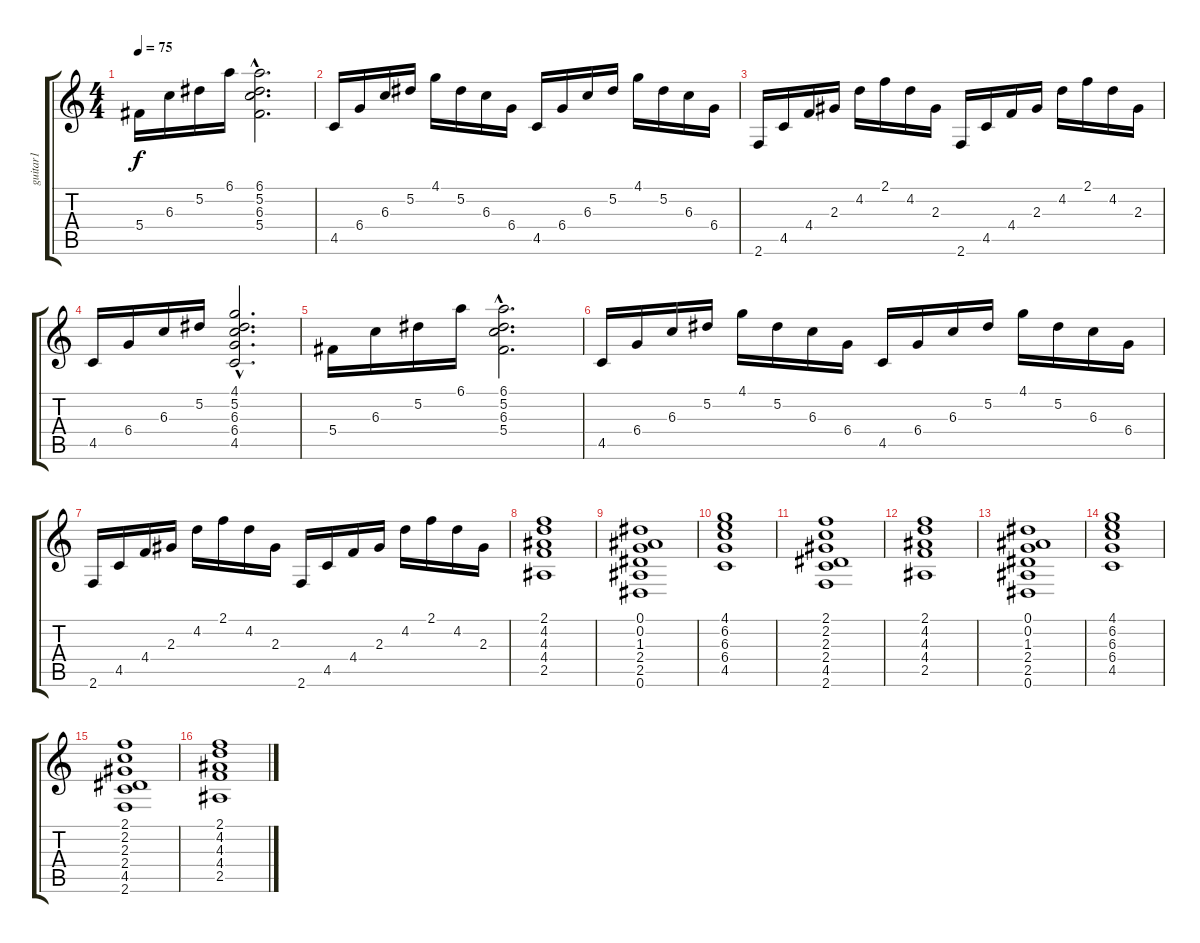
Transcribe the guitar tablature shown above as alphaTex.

\track ("guitar1" "guitar1") {instrument electricguitarclean}
\staff {score tabs}
\tuning (Eb4 Bb3 Gb3 Db3 Ab2 Eb2) {hide}
\ts (4 4)
\tempo 75
\clef g2
\ks c
5.4.16{dy f} 6.3.16 5.2.16 6.1.16 (6.1{hac} 5.2{hac} 6.3{hac} 5.4{hac}).2{d} |
4.5.16 6.4.16 6.3.16 5.2.16 4.1.16 5.2.16 6.3.16 6.4.16 4.5.16 6.4.16 6.3.16 5.2.16 4.1.16 5.2.16 6.3.16 6.4.16 |
2.6.16 4.5.16 4.4.16 2.3.16 4.2.16 2.1.16 4.2.16 2.3.16 2.6.16 4.5.16 4.4.16 2.3.16 4.2.16 2.1.16 4.2.16 2.3.16 |
4.5.16 6.4.16 6.3.16 5.2.16 (4.1{hac} 5.2{hac} 6.3{hac} 6.4{hac} 4.5{hac}).2{d} |
5.4.16 6.3.16 5.2.16 6.1.16 (6.1{hac} 5.2{hac} 6.3{hac} 5.4{hac}).2{d} |
4.5.16 6.4.16 6.3.16 5.2.16 4.1.16 5.2.16 6.3.16 6.4.16 4.5.16 6.4.16 6.3.16 5.2.16 4.1.16 5.2.16 6.3.16 6.4.16 |
2.6.16 4.5.16 4.4.16 2.3.16 4.2.16 2.1.16 4.2.16 2.3.16 2.6.16 4.5.16 4.4.16 2.3.16 4.2.16 2.1.16 4.2.16 2.3.16 |
(2.1 4.2 4.3 4.4 2.5).1 |
(0.1 0.2 1.3 2.4 2.5 0.6).1 |
(4.1 6.2 6.3 6.4 4.5).1 |
(2.1 2.2 2.3 2.4 4.5 2.6).1 |
(2.1 4.2 4.3 4.4 2.5).1 |
(0.1 0.2 1.3 2.4 2.5 0.6).1 |
(4.1 6.2 6.3 6.4 4.5).1 |
(2.1 2.2 2.3 2.4 4.5 2.6).1 |
(2.1 4.2 4.3 4.4 2.5).1
